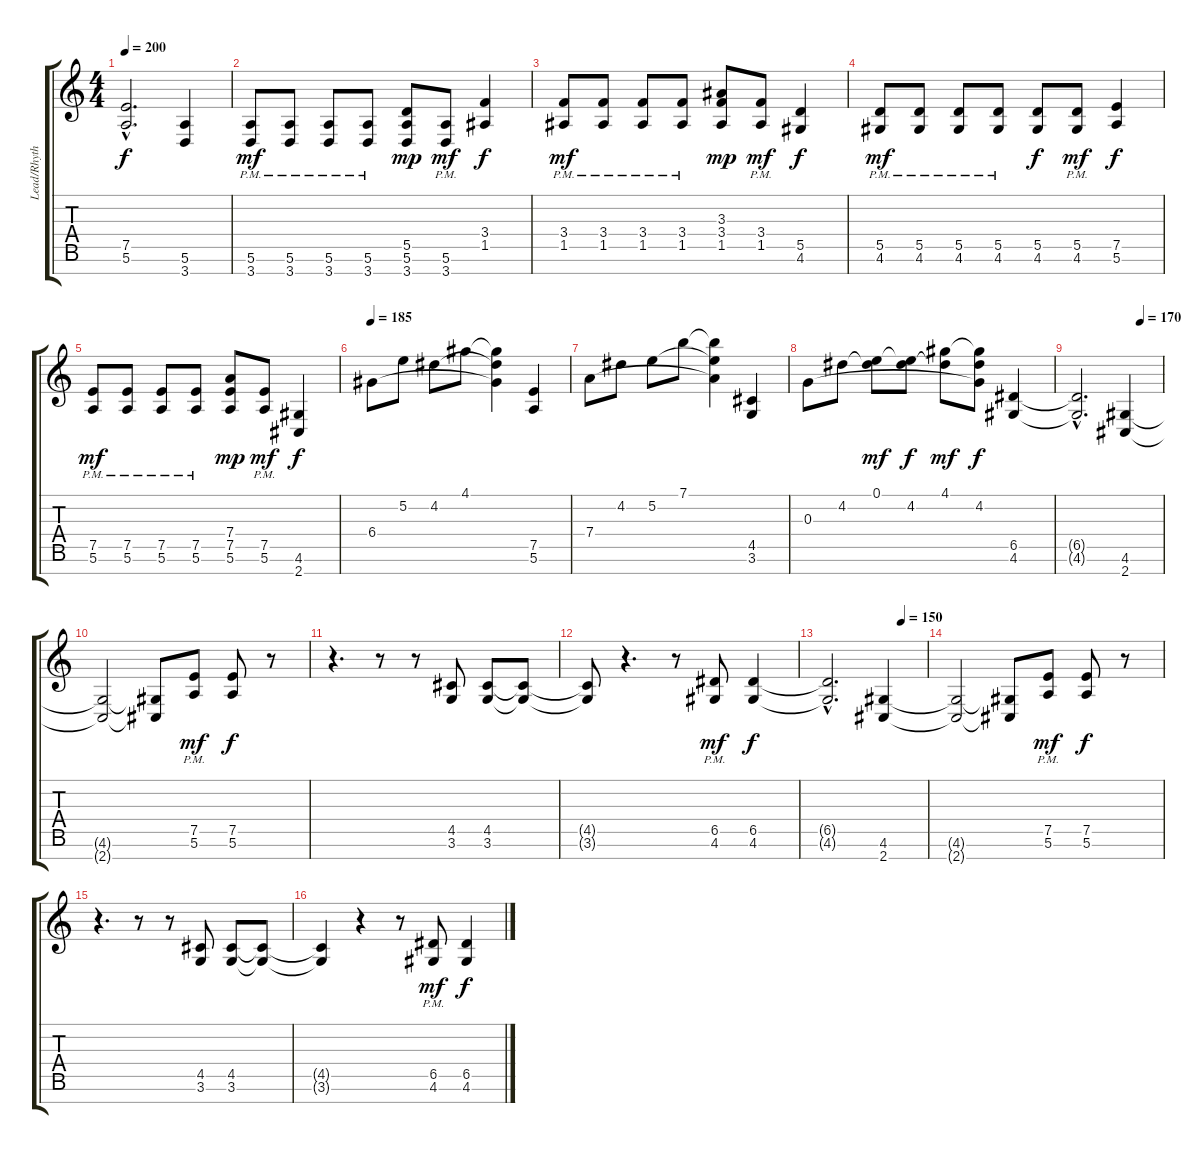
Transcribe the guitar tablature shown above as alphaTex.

\track ("Lead/Rhythm" "Lead/Rhyth") {instrument distortionguitar}
\staff {score tabs}
\tuning (E4 B3 G3 D3 A2 E2 B1) {hide}
\ts (4 4)
\tempo 200
\clef g2
\ks c
(7.5{hac t} 5.6{hac t}).2{d dy f} (5.6 3.7).4 |
(5.6{pm} 3.7{pm}).8{dy mf} (5.6{pm} 3.7{pm}).8 (5.6{pm} 3.7{pm}).8 (5.6{pm} 3.7{pm}).8 (5.5 5.6 3.7).8{dy mp} (5.6{pm} 3.7{pm}).8{dy mf} (3.4 1.5).4{dy f} |
(3.4{pm} 1.5{pm}).8{dy mf} (3.4{pm} 1.5{pm}).8 (3.4{pm} 1.5{pm}).8 (3.4{pm} 1.5{pm}).8 (3.3 3.4 1.5).8{dy mp} (3.4{pm} 1.5{pm}).8{dy mf} (5.5 4.6).4{dy f} |
(5.5{pm} 4.6{pm}).8{dy mf} (5.5{pm} 4.6{pm}).8 (5.5{pm} 4.6{pm}).8 (5.5{pm} 4.6{pm}).8 (5.5 4.6).8{dy f} (5.5{pm} 4.6{pm}).8{dy mf} (7.5 5.6).4{dy f} |
(7.5{pm} 5.6{pm}).8{dy mf} (7.5{pm} 5.6{pm}).8 (7.5{pm} 5.6{pm}).8 (7.5{pm} 5.6{pm}).8 (7.4 7.5 5.6).8{dy mp} (7.5{pm} 5.6{pm}).8{dy mf} (4.6 2.7).4{dy f} |
\tempo 185
6.4.8 5.2.8 4.2.8 4.1.8 (4.1{t} 4.2{t} 6.4{t}).4 (7.5 5.6).4 |
7.4.8 4.2.8 5.2.8 7.1.8 (7.1{t} 5.2{t} 7.4{t}).4 (4.5 3.6).4 |
0.3.8 4.2.8 (0.1 4.2{t}).8{dy mf} (0.1{t} 4.2).8{dy f} (4.1 4.2{t}).8{dy mf} (4.1{t} 4.2 0.3{t}).8{dy f} (6.5 4.6).4 |
\tempo (170 0.75)
(6.5{hac t} 4.6{hac t}).2{d} (4.6 2.7).4 |
(4.6{t} 2.7{t}).2 (4.6{t} 2.7{t}).8 (7.5{pm} 5.6{pm}).8{dy mf} (7.5 5.6).8{dy f} r.8 |
r.4{d} r.8 r.8 (4.5 3.6).8 (4.5 3.6).8 (4.5{t} 3.6{t}).8 |
(4.5{t} 3.6{t}).8 r.4{d} r.8 (6.5{pm} 4.6{pm}).8{dy mf} (6.5 4.6).4{dy f} |
\tempo (150 0.75)
(6.5{hac t} 4.6{hac t}).2{d} (4.6 2.7).4 |
(4.6{t} 2.7{t}).2 (4.6{t} 2.7{t}).8 (7.5{pm} 5.6{pm}).8{dy mf} (7.5 5.6).8{dy f} r.8 |
r.4{d} r.8 r.8 (4.5 3.6).8 (4.5 3.6).8 (4.5{t} 3.6{t}).8 |
(4.5{t} 3.6{t}).4 r.4 r.8 (6.5{pm} 4.6{pm}).8{dy mf} (6.5 4.6).4{dy f}
